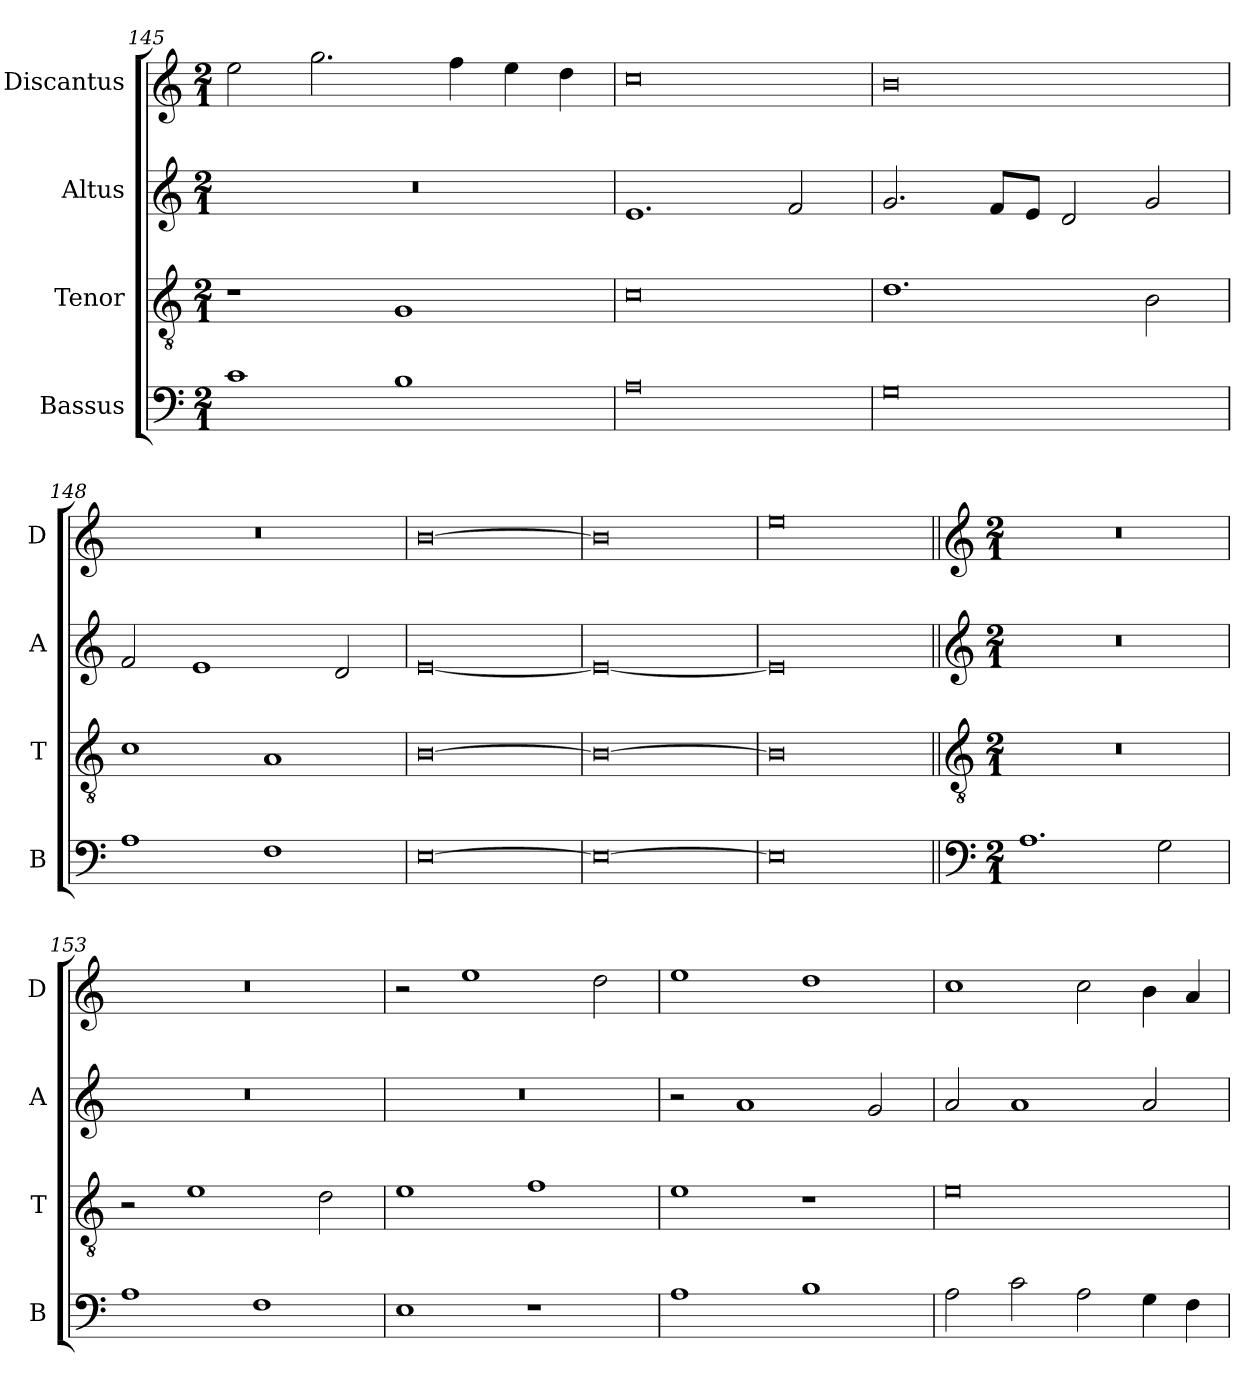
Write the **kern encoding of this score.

**kern	**kern	**kern	**kern
*part4	*part3	*part2	*part1
*staff4	*staff3	*staff2	*staff1
*I"Bassus	*I"Tenor	*I"Altus	*I"Discantus
*I'B	*I'T	*I'A	*I'D
*clefF4	*clefGv2	*clefG2	*clefG2
*k[]	*k[]	*k[]	*k[]
*M2/1	*M2/1	*M2/1	*M2/1
=145	=145	=145	=145
1c	1r	0r	2ee\
.	.	.	2.gg\
1B	1G	.	.
.	.	.	4ff\
.	.	.	4ee\
.	.	.	4dd\
=146	=146	=146	=146
0A	0c	1.e	0cc
.	.	2f/	.
=147	=147	=147	=147
0G	1.d	2.g/	0b
.	.	8f/L	.
.	.	8e/J	.
.	.	2d/	.
.	2B\	2g/	.
=148	=148	=148	=148
1A	1c	2f/	0r
.	.	1e	.
1F	1A	.	.
.	.	2d/	.
=149	=149	=149	=149
[0E	[0B	[0e	[0b
=150	=150	=150	=150
0E_	0B_	0e_	0b]
=151	=151	=151	=151
0E]	0B]	0e]	0ee
!!LO:LB:g=z
=152||	=152||	=152||	=152||
*clefF4	*clefGv2	*clefG2	*clefG2
*k[]	*k[]	*k[]	*k[]
*M2/1	*M2/1	*M2/1	*M2/1
1.A	0r	0r	0r
2G\	.	.	.
=153	=153	=153	=153
1A	2r	0r	0r
.	1e	.	.
1F	.	.	.
.	2d\	.	.
=154	=154	=154	=154
1E	1e	0r	2r
.	.	.	1ee
1r	1f	.	.
.	.	.	2dd\
=155	=155	=155	=155
1A	1e	2r	1ee
.	.	1a	.
1B	1r	.	1dd
.	.	2g/	.
=156	=156	=156	=156
2A\	0e	2a/	1cc
2c\	.	1a	.
2A\	.	.	2cc\
4G\	.	2a/	4b\
4F\	.	.	4a/
=	=	=	=
*-	*-	*-	*-
